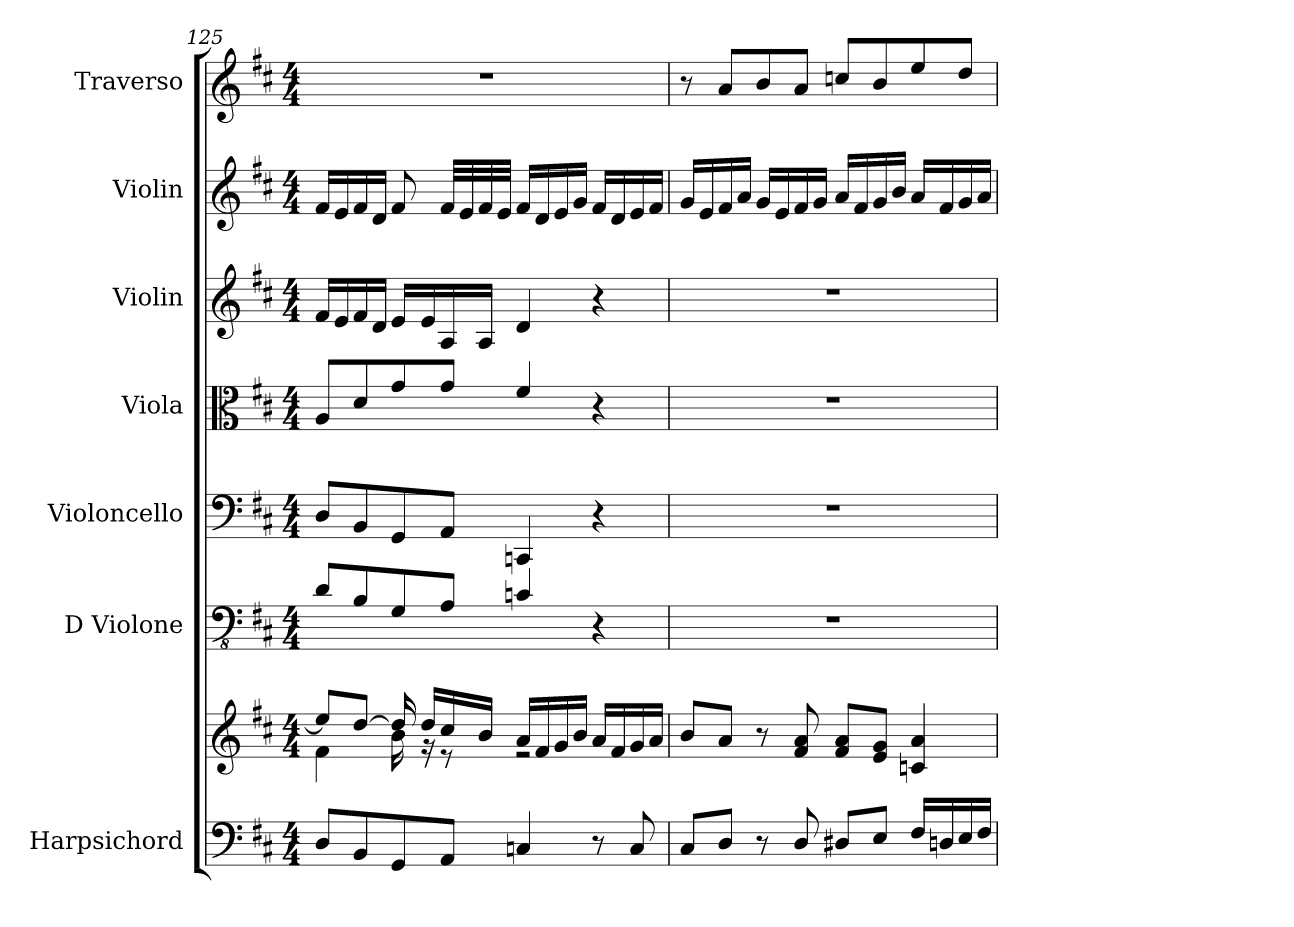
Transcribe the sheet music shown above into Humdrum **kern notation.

**kern	**kern	**kern	**kern	**kern	**kern	**kern	**kern
*part7	*part7	*part6	*part5	*part4	*part3	*part2	*part1
*staff8	*staff7	*staff6	*staff5	*staff4	*staff3	*staff2	*staff1
*I"Harpsichord	*	*I"D Violone	*I"Violoncello	*I"Viola	*I"Violin	*I"Violin	*I"Traverso
*I'Hch.	*	*I'D Vne.	*I'Vc.	*I'Vla.	*I'Vln.	*I'Vln.	*I'Trv.
!!LO:PB:g=z
*clefF4	*clefG2	*clefFv4	*clefF4	*clefC3	*clefG2	*clefG2	*clefG2
*	*	*ITrd7c12	*	*	*	*	*
*k[f#c#]	*k[f#c#]	*k[f#c#]	*k[f#c#]	*k[f#c#]	*k[f#c#]	*k[f#c#]	*k[f#c#]
*M4/4	*M4/4	*M4/4	*M4/4	*M4/4	*M4/4	*M4/4	*M4/4
=125	=125	=125	=125	=125	=125	=125	=125
*	*^	*	*	*	*	*	*
8D/L	8ee/L]	4f#\	8DD/L	8D/L	8A/L	16f#/LL	16f#/LL	1r
.	.	.	.	.	.	16e/	16e/	.
8BB/	[8dd/J	.	8BBB/	8BB/	8d/	16f#/	16f#/	.
.	.	.	.	.	.	16d/JJ	16d/JJ	.
8GG/	16dd/]	16b\	8GGG/	8GG/	8g/	16e/LL	8f#/	.
.	16dd/LL	16r	.	.	.	16e/	.	.
8AA/J	16cc#/	8r	8AAA/J	8AA/J	8g/J	16A/	32f#/LLL	.
.	.	.	.	.	.	.	32e/	.
.	16b/JJ	.	.	.	.	16A/JJ	32f#/	.
.	.	.	.	.	.	.	32e/JJJ	.
4Cn/	16a/LL	2re	4CCn/	4CCn/	4f#/	4d/	16f#/LL	.
.	16f#/	.	.	.	.	.	16d/	.
.	16g/	.	.	.	.	.	16e/	.
.	16b/JJ	.	.	.	.	.	16g/JJ	.
8r	16a/LL	.	4r	4r	4r	4r	16f#/LL	.
.	16f#/	.	.	.	.	.	16d/	.
8C/	16g/	.	.	.	.	.	16e/	.
.	16a/JJ	.	.	.	.	.	16f#/JJ	.
*	*v	*v	*	*	*	*	*	*
=126	=126	=126	=126	=126	=126	=126	=126
8C#/L	8b/L	1r	1r	1r	1r	16g/LL	8r
.	.	.	.	.	.	16e/	.
8D/J	8a/J	.	.	.	.	16f#/	8a/L
.	.	.	.	.	.	16a/JJ	.
8r	8r	.	.	.	.	16g/LL	8b/
.	.	.	.	.	.	16e/	.
8D/	8f#/ 8a/	.	.	.	.	16f#/	8a/J
.	.	.	.	.	.	16g/JJ	.
8D#X/L	8f#/ 8a/L	.	.	.	.	16a/LL	8ccn/L
.	.	.	.	.	.	16f#/	.
8E/J	8e/ 8g/J	.	.	.	.	16g/	8b/
.	.	.	.	.	.	16b/JJ	.
16F#/LL	4cn/ 4a/	.	.	.	.	16a/LL	8ee/
16Dn/	.	.	.	.	.	16f#/	.
16E/	.	.	.	.	.	16g/	8dd/J
16F#/JJ	.	.	.	.	.	16a/JJ	.
=	=	=	=	=	=	=	=
*-	*-	*-	*-	*-	*-	*-	*-
